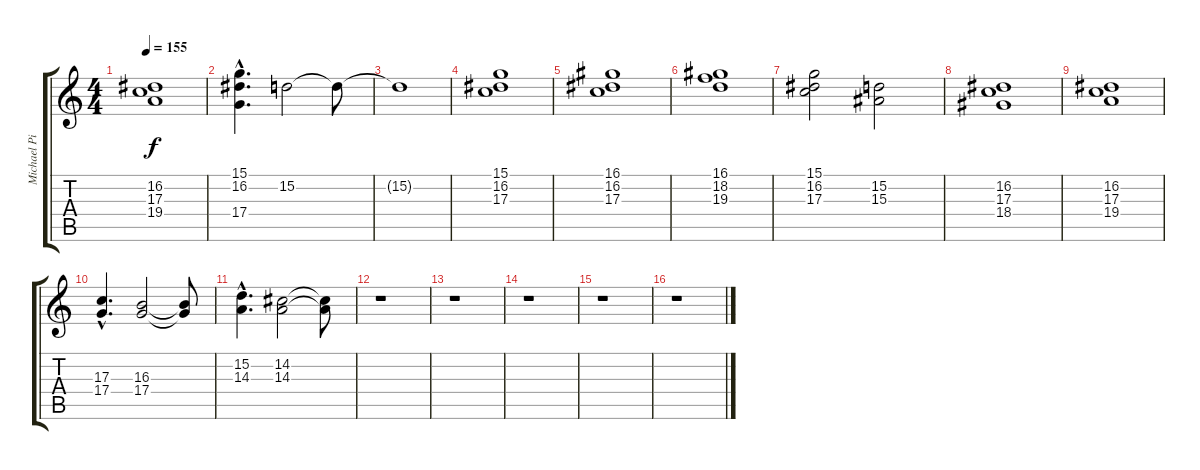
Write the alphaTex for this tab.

\track ("Michael Pinnella" "Michael Pi") {instrument synthstrings1}
\staff {score tabs}
\tuning (E4 B3 G3 D3 A2 E2) {hide}
\ts (4 4)
\tempo 155
\clef g2
\ks c
(16.2 17.3 19.4).1{dy f} |
(15.1 16.2{hac} 17.4).4{d} 15.2.2 15.2{t}.8 |
15.2{t}.1 |
(15.1 16.2 17.3).1 |
(16.1 16.2 17.3).1 |
(16.1 18.2 19.3).1 |
(15.1 16.2 17.3).2 (15.2 15.3).2 |
(16.2 17.3 18.4).1 |
(16.2 17.3 19.4).1 |
(17.3{hac} 17.4{hac}).4{d} (16.3 17.4).2 (16.3{t} 17.4{t}).8 |
(15.2{hac} 14.3{hac}).4{d} (14.2 14.3).2 (14.2{t} 14.3{t}).8 |
r.1 |
r.1 |
r.1 |
r.1 |
r.1
